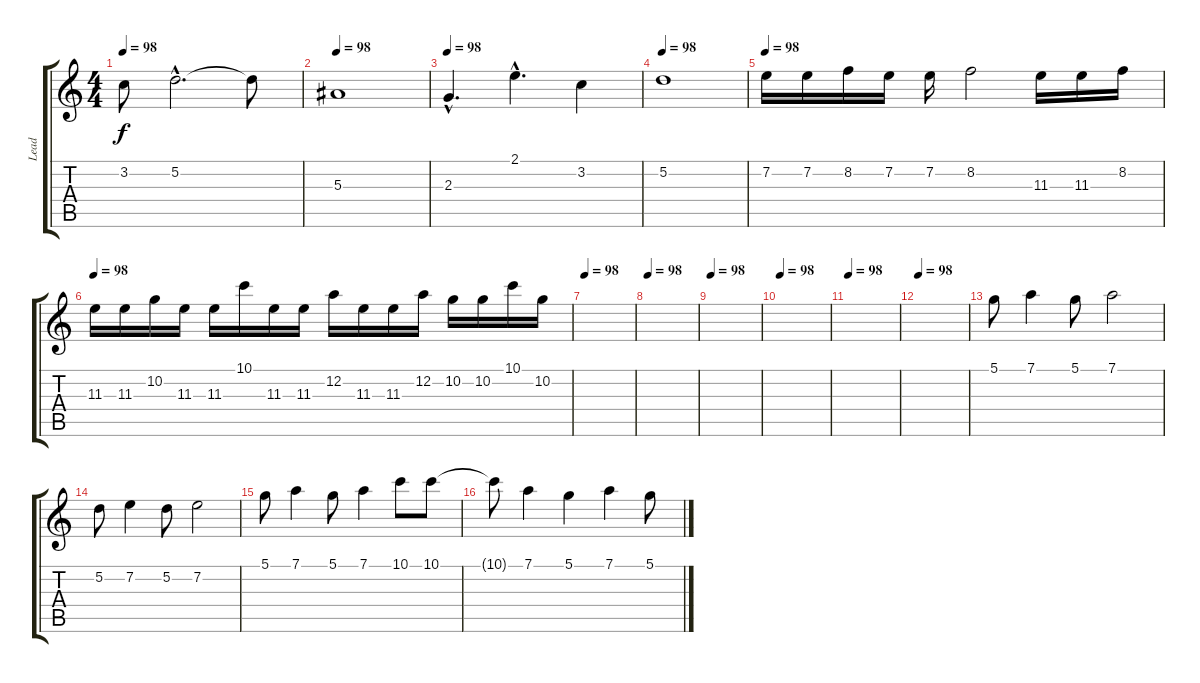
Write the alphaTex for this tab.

\track ("Lead " "Lead ") {instrument distortionguitar}
\staff {score tabs}
\tuning (D4 A3 F3 C3 G2 D2) {hide}
\ts (4 4)
\tempo 98
\clef g2
\ks c
3.2.8{dy f} 5.2{hac}.2{d} 5.2{t}.8 |
\tempo 98
5.3.1 |
\tempo 98
2.3{hac}.4{d} 2.1{hac}.4{d} 3.2.4 |
\tempo 98
5.2.1 |
\tempo 98
7.2.16{instrument acousticguitarsteel} 7.2.16 8.2.16 7.2.16 7.2.16 8.2.2 11.3.16{instrument acousticguitarnylon} 11.3.16 8.2.16 |
\tempo 98
11.3.16 11.3.16 10.2.16 11.3.16 11.3.16 10.1.16 11.3.16 11.3.16 12.2.16 11.3.16 11.3.16 12.2.16 10.2.16 10.2.16 10.1.16 10.2.16 |
\tempo 98
|
\tempo 98
|
\tempo 98
|
\tempo 98
|
\tempo 98
|
\tempo 98
|
5.1.8{volume 16} 7.1.4 5.1.8 7.1.2 |
5.2.8 7.2.4 5.2.8 7.2.2 |
5.1.8 7.1.4 5.1.8 7.1.4 10.1.8 10.1.8 |
10.1{t}.8 7.1.4 5.1.4 7.1.4 5.1.8
